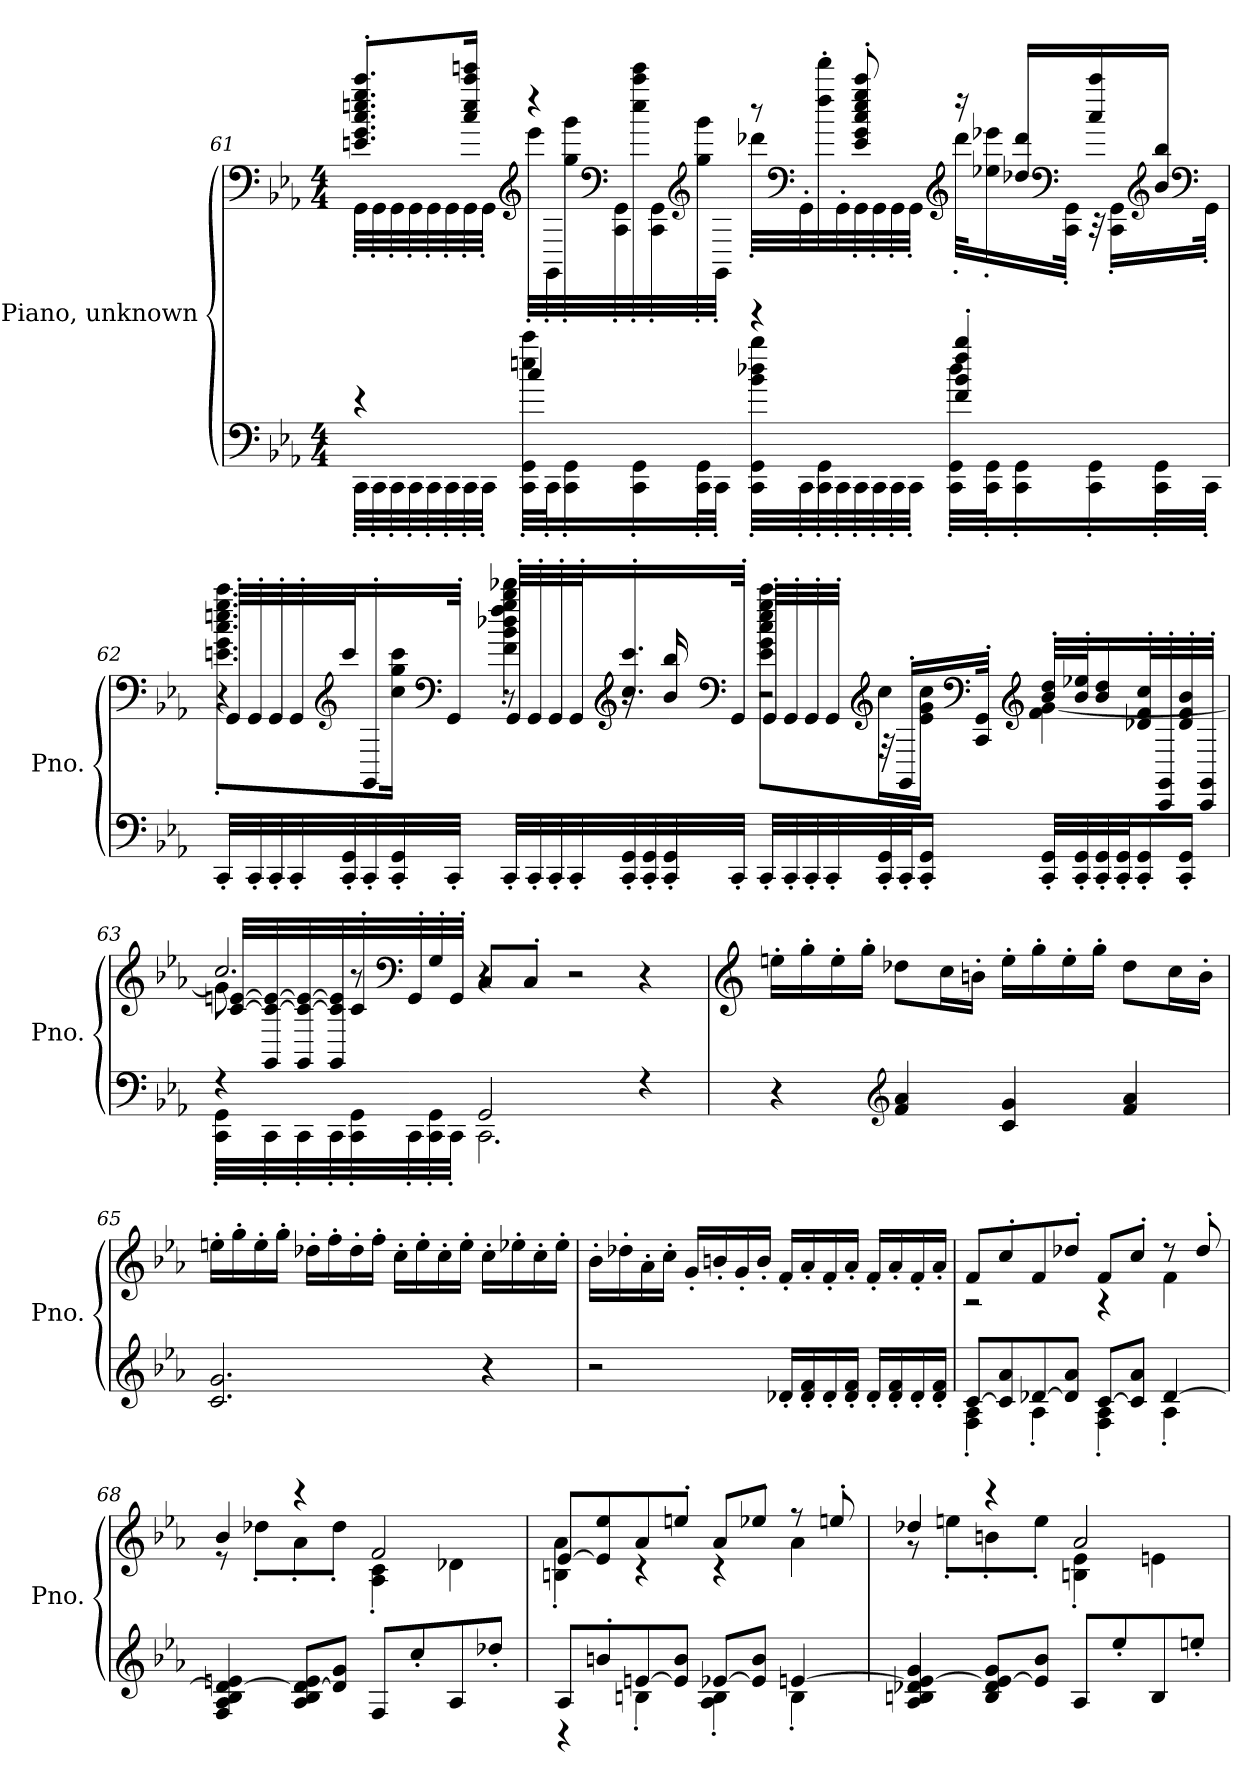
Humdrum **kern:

**kern	**kern
*part1	*part1
*staff2	*staff1
*I"Piano, unknown	*
*I'Pno.	*
!!LO:LB:g=z
*clefF4	*clefF4
*k[b-e-a-]	*k[b-e-a-]
*M4/4	*M4/4
=61	=61
*^	*^
4r	32CC'\LLL	8.en/' 8.g/' 8.cc/' 8.een/' 8.gg/' 8.ccc/'L	32GG'\LLL
.	32CC'\	.	32GG'\
.	32CC'\	.	32GG'\
.	32CC'\	.	32GG'\
.	32CC'\	.	32GG'\
.	32CC'\	.	32GG'\
.	32CC'\	16cc/ 16ee/ 16ccc/ 16eeen/Jk	32GG'\
.	32CC'\JJJ	.	32GG'\JJJ
*	*	*clefG2	*
4cc/	32CC\' 32GG\' 32een\' 32ccc\'LLL	4r	32eee'\LLL
.	32CC'\J	.	32GG'\
.	16CC\' 16GG\'	.	32gg\' 32ggg\'
*	*	*clefF4	*
.	.	.	32CC\' 32GG\'
.	16CC\' 16GG\'	.	32ee\' 32ccc\' 32eee\'
.	.	.	32CC\' 32GG\'
*	*	*clefG2	*
.	32CC\' 32GG\'L	.	32gg\' 32ggg\'
.	32CC'\JJJ	.	32GG'\JJJ
4r	32CC\' 32GG\' 32b-\' 32dd-X\' 32bb-\'LLL	8r	32ddd-X'\LLL
*	*	*clefF4	*
.	32CC'\	.	32GG'\
.	32CC\' 32GG\'	.	32ff\' 32fff\'
.	32CC'\	.	32GG'\
.	32CC'\	8e/' 8g/' 8cc/' 8ee/' 8gg/' 8ccc/'	32GG'\
.	32CC'\	.	32GG'\
.	32CC'\	.	32GG'\
.	32CC'\JJJ	.	32GG'\JJJ
*	*	*clefG2	*
4f/' 4b-/' 4ff/' 4bb-/'	32CC\' 32GG\' 32dd-\'LLL	16r	32ddd-'\KLL
.	32CC\' 32GG\'J	.	16ee-X\' 16eee-X\'
.	16CC\' 16GG\'	16dd-X/ 16ddd-/LL	.
*	*	*clefF4	*
.	.	.	32CC\' 32GG\'JJk
.	16CC\' 16GG\'	16cc/ 16ccc/	32r
.	.	.	16CC\' 16GG\'LL
*	*	*clefG2	*
.	32CC\' 32GG\'L	16b-/ 16bb-/JJ	.
*	*	*clefF4	*
.	32CC'\JJJ	.	32GG'\JJk
*v	*v	*	*
!!LO:PB:g=z
=62	=62	=62
*	*	*^
32CC'/LLL	4r	8.en\' 8.g\' 8.cc\' 8.een\' 8.gg\' 8.ccc\'L	32GG'/LLL
32CC'/	.	.	32GG'/
32CC'/	.	.	32GG'/
32CC'/	.	.	32GG'/
*	*clefG2	*	*
32CC/' 32GG/'	.	.	32ccc/J
32CC'/	.	.	16GG'/
32CC/' 32GG/'	.	16cc\ 16gg\ 16ccc\Jk	.
*	*clefF4	*	*
32CC'/JJJ	.	.	32GG'/JJk
32CC'/LLL	8r	4f\' 4b-\' 4dd-X\' 4ff\' 4gg\' 4bb-\' 4ddd-X\'	32GG'/LLL
32CC'/	.	.	32GG'/
32CC'/	.	.	32GG'/
32CC'/	.	.	32GG'/J
*	*clefG2	*	*
32CC/' 32GG/'	16r	.	16.cc/' 16.ccc/'
32CC/' 32GG/'	.	.	.
32CC/' 32GG/'	16b-/ 16bb-/	.	.
*	*clefF4	*	*
32CC'/JJJ	.	.	32GG'/JJk
32CC'/LLL	2r	8e\ 8g\ 8cc\ 8ee\ 8gg\ 8ccc\L	32GG'/LLL
32CC'/	.	.	32GG'/
32CC'/	.	.	32GG'/
32CC'/	.	.	32GG'/JJJ
*	*clefG2	*	*
32CC/' 32GG/'	.	16cc\L	32r
32CC'/J	.	.	16GG'/LL
16CC/' 16GG/'JJ	.	16e\ 16g\ 16cc\JJ	.
*	*clefF4	*	*
.	.	.	32CC/' 32GG/'JJk
*	*clefG2	*	*
32CC/' 32GG/'LLL	.	4f\ [4g\	32b-/' 32dd-/'LLL
32CC/' 32GG/'	.	.	32b-/' 32ee-X/'J
32CC/' 32GG/'	.	.	16b-/ 16dd-/
32CC/' 32GG/'J	.	.	.
16CC/' 16GG/'	.	.	32d-X/' 32f/' 32cc/'L
.	.	.	32CC/' 32GG/'
16CC/' 16GG/'JJ	.	.	32d-/' 32f/' 32b-/'
.	.	.	32CC/' 32GG/'JJJ
!!LO:LB:g=z	!!	!!
=63	=63	=63	=63
*^	*	*	*
4r	32CC\' 32GG\'LLL	2.cc/	8g\]	[32c/ [32en/LLL
.	32CC'\	.	.	32GG/ 32c/_ 32e/_
.	32CC'\	.	.	32GG/ 32c/_ 32e/_
.	32CC'\	.	.	32GG/ 32c/] 32e/]
.	32CC\' 32GG\'	.	8r	32c'/
*	*	*clefF4	*	*
.	32CC'\	.	.	32GG'/
.	32CC\' 32GG\'	.	.	32G'/
.	32CC'\JJJ	.	.	32GG'/JJJ
2GG/	2.CC\	.	4r	8C/L
.	.	.	.	8C'/J
.	.	.	2r	2r
4r	.	4r	.	.
*v	*v	*	*	*
*	*v	*v	*v
=64	=64
*	*clefG2
4r	16een'\LL
.	16gg'\
.	16ee'\
.	16gg'\JJ
*clefG2	*
4f/ 4a-/	8dd-X\L
.	16cc\L
.	16bn'\JJ
4c/ 4g/	16ee'\LL
.	16gg'\
.	16ee'\
.	16gg'\JJ
4f/ 4a-/	8dd-\L
.	16cc\L
.	16b'\JJ
!!LO:LB:g=z
=65	=65
2.c/ 2.g/	16een'\LL
.	16gg'\
.	16ee'\
.	16gg'\JJ
.	16dd-X'\LL
.	16ff'\
.	16dd-'\
.	16ff'\JJ
.	16cc'\LL
.	16ee'\
.	16cc'\
.	16ee'\JJ
4r	16cc'\LL
.	16ee-X'\
.	16cc'\
.	16ee-'\JJ
=66	=66
2r	16b-'\LL
.	16dd-X'\
.	16a-'\
.	16cc'\JJ
.	16g'/LL
.	16bn'/
.	16g'/
.	16b'/JJ
16d-X'/LL	16f'/LL
16d-/' 16f/'	16a-'/
16d-'/	16f'/
16d-/' 16f/'JJ	16a-'/JJ
16d-'/LL	16f'/LL
16d-/' 16f/'	16a-'/
16d-'/	16f'/
16d-/' 16f/'JJ	16a-'/JJ
!!LO:LB:g=z
=67	=67
*^	*^
[8c/L	4F\' 4A-\'	8f/L	2r
8c/] 8a-/	.	8cc'/	.
[8d-X/	4A-'\	8f/	.
8d-/] 8a-/J	.	8dd-X'/J	.
[8c/L	4F\' 4A-\'	8f/L	4r
8c/] 8a-/J	.	8cc'/J	.
[4d-/	4A-'\	8r	4f\
.	.	8dd-'/	.
*v	*v	*	*
=68	=68	=68
4F/ 4A-/ 4B-/ 4d-/_ 4en/	4b-/	8r
.	.	8dd-X'\L
8A-/ 8B-/ 8d-/_ 8e/L	4r	8a-'\
8d-/] 8g/J	.	8dd-'\J
8F/L	2f/	4A-\' 4c\'
8cc'/	.	.
8A-/	.	4d-X\
8dd-X'/J	.	.
=69	=69	=69
*^	*	*
8A-/L	4r	[8e-/L	4Bn\' 4a-\'
8bn'/	.	8e-/] 8ee-/	.
[8en/	4Bn'\	8a-/	4r
8e/] 8b/J	.	8een'/J	.
[8e-X/L	4A-\' 4B\'	8a-/L	4r
8e-/] 8b/J	.	8ee-X'/J	.
[4en/	4B'\	8r	4a-\
.	.	8een'/	.
*v	*v	*	*
!!LO:LB:g=z	!!
=70	=70	=70
4A-/ 4Bn/ 4d-X/ 4e/_ 4g/	4dd-X/	8r
.	.	8een'\L
8B/ 8d-/ 8e/_ 8g/L	4r	8bn'\
8e/] 8b-/J	.	8ee'\J
8A-/L	2a-/	4Bn\' 4e-\'
8ee-'/	.	.
8B/	.	4en\
8een'/J	.	.
*	*v	*v
=	=
*-	*-
